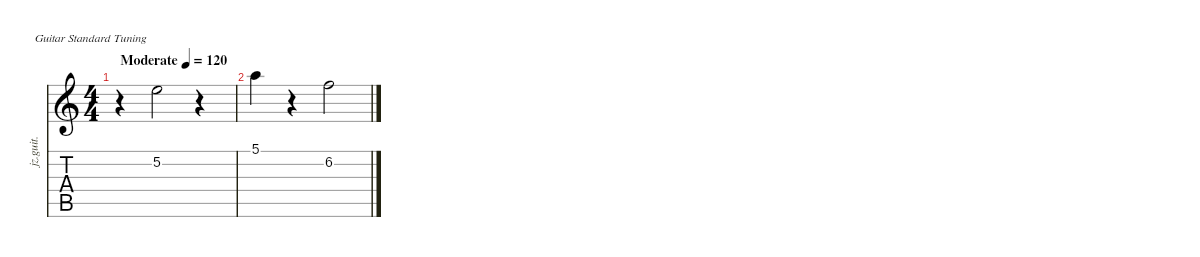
\defaultSystemsLayout 4
\hideDynamics
\bracketExtendMode nobrackets
\otherSystemsTrackNameOrientation horizontal
\track ("Electric Guitar" "jz.guit.") {instrument electricguitarjazz}
\staff {score tabs}
\tuning (E4 B3 G3 D3 A2 E2)
\ts (4 4)
\beaming (8 2 2 2 2)
\tempo (120 "Moderate")
\clef g2
\ks c
r.4{dy ff instrument electricguitarjazz beam Down} 5.2.2{beam Down} r.4{beam Down} |
5.1.4{beam Down} r.4{beam Down} 6.2.2{dy pp beam Down}
